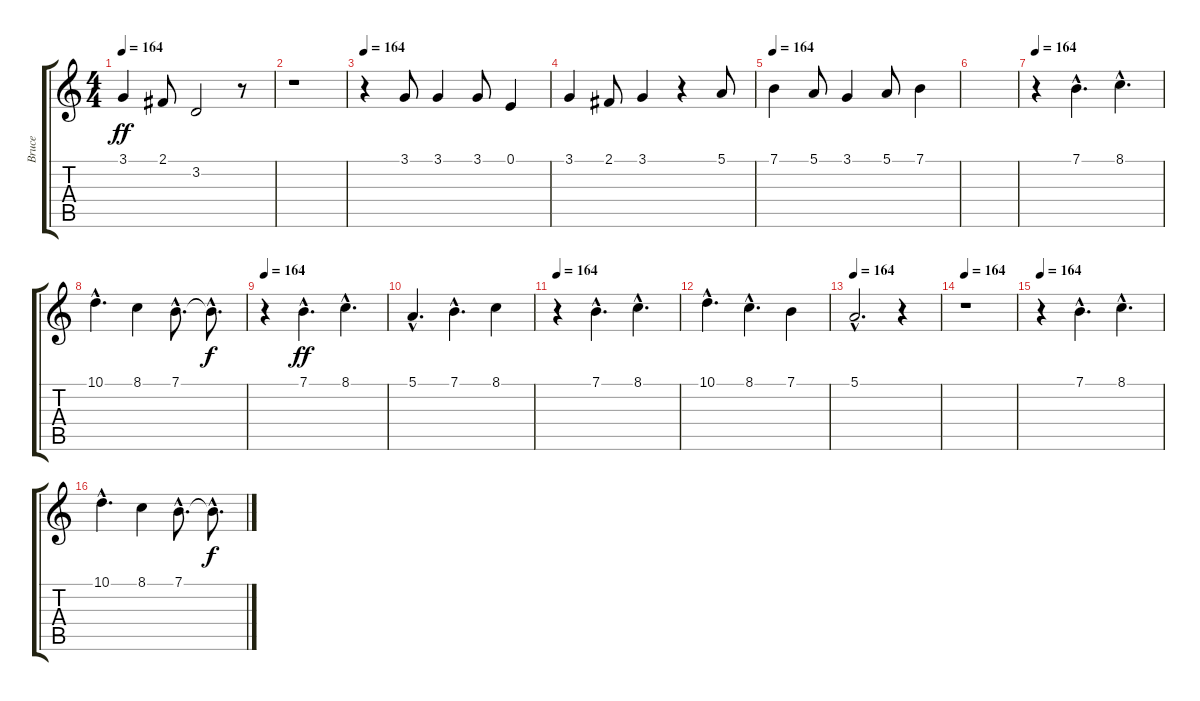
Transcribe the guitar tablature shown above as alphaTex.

\track ("Bruce" "Bruce") {instrument lead6voice}
\staff {score tabs}
\tuning (E4 B3 G3 D3 A2 E2) {hide}
\ts (4 4)
\tempo 164
\clef g2
\ks c
3.1.4{dy ff} 2.1.8 3.2.2 r.8 |
r.1 |
\tempo 164
r.4 3.1.8 3.1.4 3.1.8 0.1.4 |
3.1.4 2.1.8 3.1.4 r.4 5.1.8 |
\tempo 164
7.1.4 5.1.8 3.1.4 5.1.8 7.1.4 |
|
\tempo 164
r.4 7.1{hac}.4{d} 8.1{hac}.4{d} |
10.1{hac}.4{d} 8.1.4 7.1{hac}.8{d} 7.1{hac t}.8{d dy f} |
\tempo 164
r.4 7.1{hac}.4{d dy ff} 8.1{hac}.4{d} |
5.1{hac}.4{d} 7.1{hac}.4{d} 8.1.4 |
\tempo 164
r.4 7.1{hac}.4{d} 8.1{hac}.4{d} |
10.1{hac}.4{d} 8.1{hac}.4{d} 7.1.4 |
\tempo 164
5.1{hac}.2{d} r.4 |
\tempo 164
r.1 |
\tempo 164
r.4 7.1{hac}.4{d} 8.1{hac}.4{d} |
10.1{hac}.4{d} 8.1.4 7.1{hac}.8{d} 7.1{hac t}.8{d dy f}
